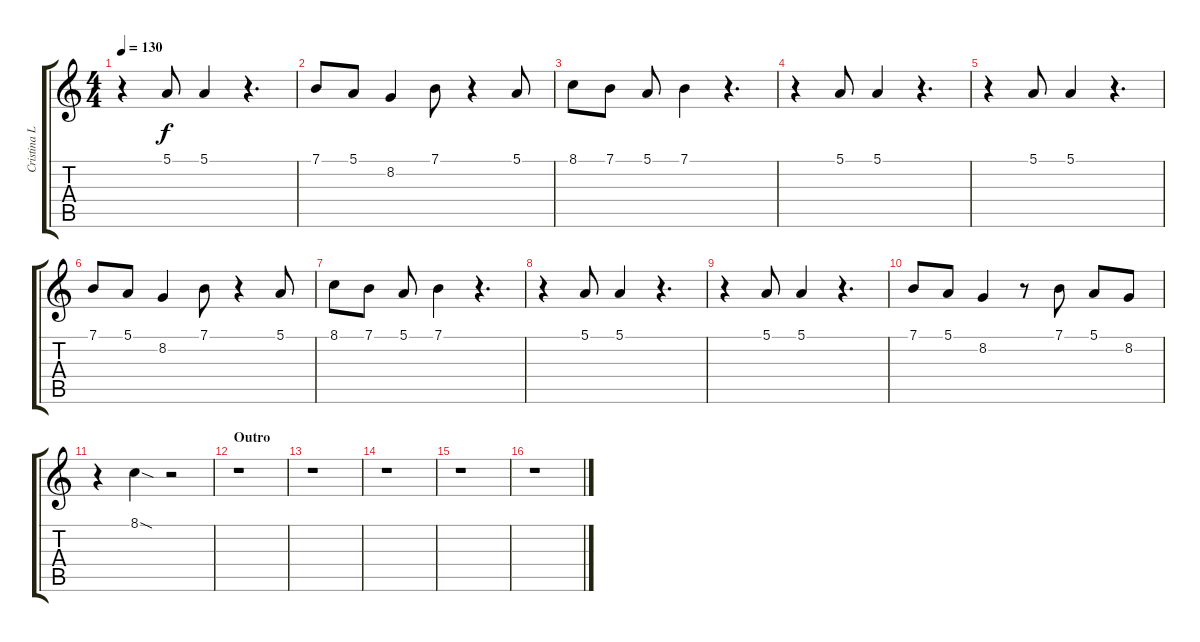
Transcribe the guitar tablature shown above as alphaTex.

\track ("Cristina Llanos (Veu)" "Cristina L") {instrument lead6voice}
\staff {score tabs}
\tuning (E4 B3 G3 D3 A2 E2) {hide}
\ts (4 4)
\tempo 130
\clef g2
\ks c
r.4{dy f} 5.1.8 5.1.4 r.4{d} |
7.1.8 5.1.8 8.2.4 7.1.8 r.4 5.1.8 |
8.1.8 7.1.8 5.1.8 7.1.4 r.4{d} |
r.4 5.1.8 5.1.4 r.4{d} |
r.4 5.1.8 5.1.4 r.4{d} |
7.1.8 5.1.8 8.2.4 7.1.8 r.4 5.1.8 |
8.1.8 7.1.8 5.1.8 7.1.4 r.4{d} |
r.4 5.1.8 5.1.4 r.4{d} |
r.4 5.1.8 5.1.4 r.4{d} |
7.1.8 5.1.8 8.2.4 r.8 7.1.8 5.1.8 8.2.8 |
r.4 8.1{sod}.4 r.2 |
\section ("" "Outro")
r.1 |
r.1 |
r.1 |
r.1 |
r.1
